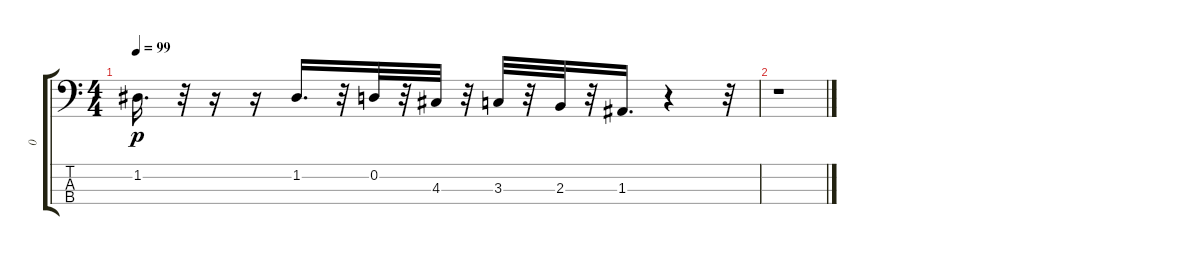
\track ("0" "0") {instrument synthbass2}
\staff {score tabs}
\tuning (G2 D2 A1 E1) {hide}
\ts (4 4)
\tempo 99
\clef f4
\ks c
1.2.16{d dy p} r.32 r.16 r.16 1.2.16{d} r.32 0.2.32 r.32 4.3.32 r.32 3.3.32 r.32 2.3.32 r.32 1.3.16{d} r.4 r.32 |
r.1
